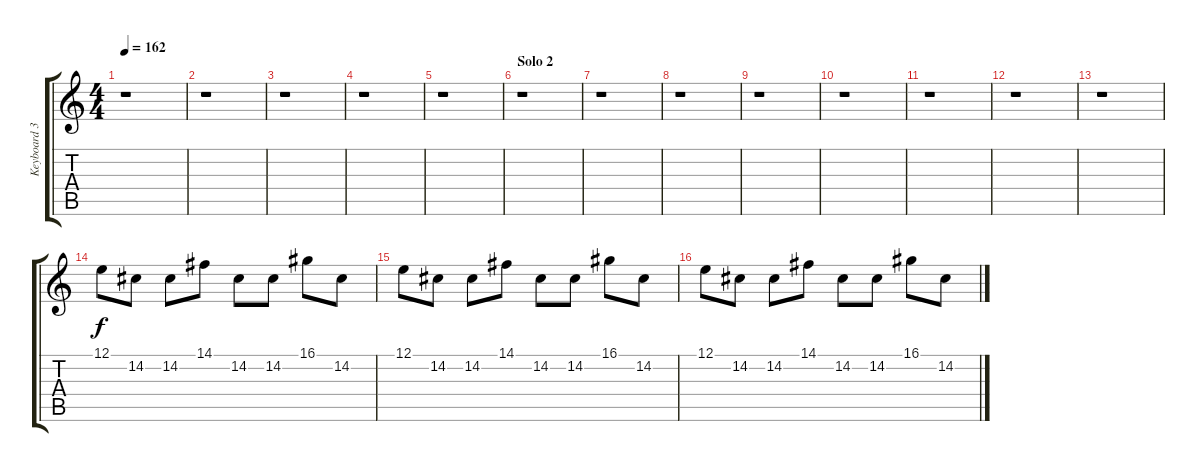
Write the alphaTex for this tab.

\track ("Keyboard 3" "Keyboard 3") {instrument stringensemble1}
\staff {score tabs}
\tuning (E4 B3 G3 D3 A2 E2) {hide}
\ts (4 4)
\tempo 162
\clef g2
\ks c
r.1{dy mp} |
r.1 |
r.1 |
r.1 |
r.1 |
\section ("" "Solo 2")
r.1 |
r.1 |
r.1 |
r.1 |
r.1 |
r.1 |
r.1 |
r.1 |
\section ("" "")
12.1.8{dy f volume 12} 14.2.8 14.2.8 14.1.8 14.2.8 14.2.8 16.1.8 14.2.8 |
12.1.8 14.2.8 14.2.8 14.1.8 14.2.8 14.2.8 16.1.8 14.2.8 |
12.1.8 14.2.8 14.2.8 14.1.8 14.2.8 14.2.8 16.1.8 14.2.8
